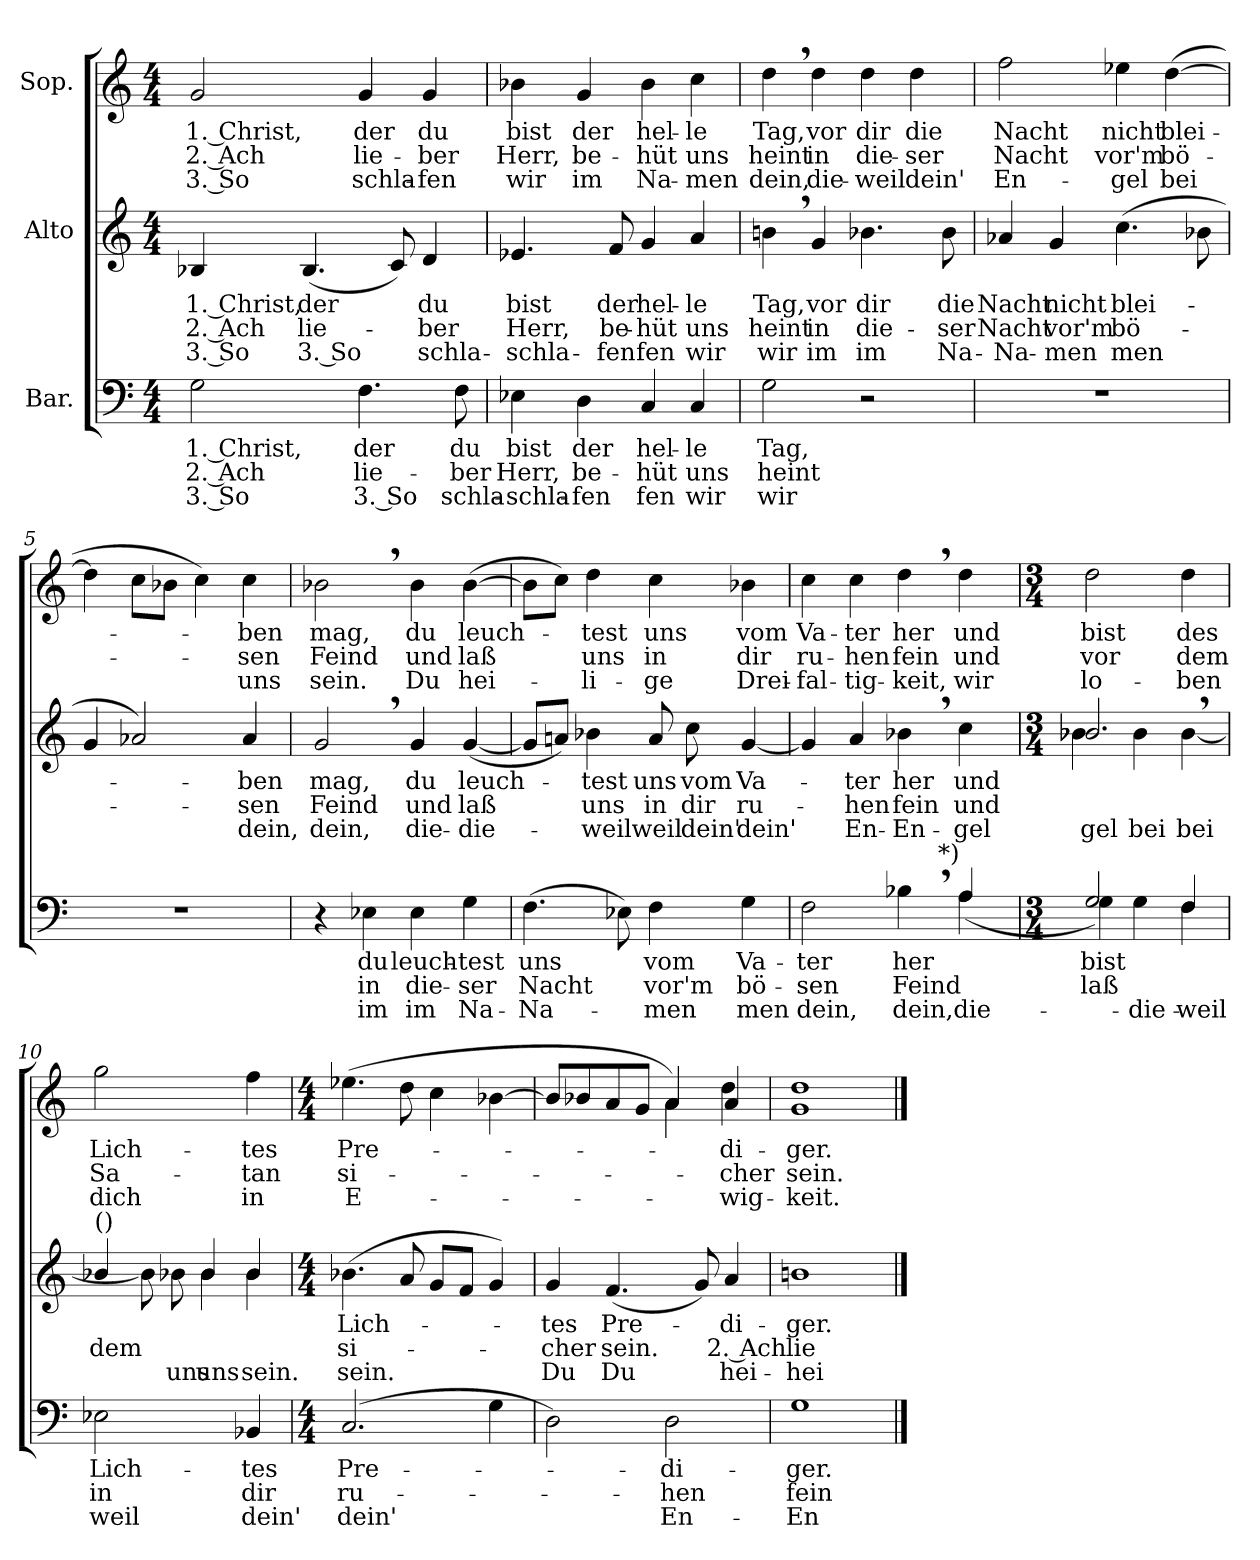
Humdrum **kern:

**kern	**text	**text	**text	**kern	**text	**text	**text	**kern	**text	**text	**text
*part3	*part3	*part3	*part3	*part2	*part2	*part2	*part2	*part1	*part1	*part1	*part1
*staff3	*staff3	*staff3	*staff3	*staff2	*staff2	*staff2	*staff2	*staff1	*staff1	*staff1	*staff1
*I"Bar.	*	*	*	*I"Alto	*	*	*	*I"Sop.	*	*	*
*clefF4	*	*	*	*clefG2	*	*	*	*clefG2	*	*	*
*k[]	*	*	*	*k[]	*	*	*	*k[]	*	*	*
*C:	*	*	*	*C:	*	*	*	*C:	*	*	*
*M4/4	*	*	*	*M4/4	*	*	*	*M4/4	*	*	*
=1	=1	=1	=1	=1	=1	=1	=1	=1	=1	=1	=1
!	!LO:LY:b	!LO:LY:b	!LO:LY:b	!	!LO:LY:b	!LO:LY:b	!LO:LY:b	!	!LO:LY:b	!LO:LY:b	!LO:LY:b
2G\	1. Christ,	2. Ach	3. So	4B-X/	1. Christ,	2. Ach	3. So	2g/	1. Christ,	2. Ach	3. So
!	!	!	!	!	!LO:LY:b	!LO:LY:b	!LO:LY:b	!	!	!	!
.	.	.	.	(<4.B-/	der	lie-	3. So	.	.	.	.
!	!LO:LY:b	!LO:LY:b	!LO:LY:b	!	!	!	!	!	!LO:LY:b	!LO:LY:b	!LO:LY:b
4.F\	der	lie-	3. So	.	.	.	.	4g/	der	lie-	-schla-
.	.	.	.	8c/)	.	.	.	.	.	.	.
!	!	!	!	!	!LO:LY:b	!LO:LY:b	!LO:LY:b	!	!LO:LY:b	!LO:LY:b	!LO:LY:b
.	.	.	.	4d/	du	-ber	schla-	4g/	du	-ber	fen
!	!LO:LY:b	!LO:LY:b	!LO:LY:b	!	!	!	!	!	!	!	!
8F\	du	-ber	schla-	.	.	.	.	.	.	.	.
=2	=2	=2	=2	=2	=2	=2	=2	=2	=2	=2	=2
!	!LO:LY:b	!LO:LY:b	!LO:LY:b	!	!LO:LY:b	!LO:LY:b	!LO:LY:b	!	!LO:LY:b	!LO:LY:b	!LO:LY:b
4E-X\	bist	Herr,	-schla-	4.e-X/	bist	Herr,	-schla-	4b-X\	bist	Herr,	wir
!	!LO:LY:b	!LO:LY:b	!LO:LY:b	!	!	!	!	!	!LO:LY:b	!LO:LY:b	!LO:LY:b
4D\	der	be-	-fen	.	.	.	.	4g/	der	be-	im
!	!	!	!	!	!LO:LY:b	!LO:LY:b	!LO:LY:b	!	!	!	!
.	.	.	.	8f/	der	be-	-fen	.	.	.	.
!	!LO:LY:b	!LO:LY:b	!LO:LY:b	!	!LO:LY:b	!LO:LY:b	!LO:LY:b	!	!LO:LY:b	!LO:LY:b	!LO:LY:b
4C/	hel-	-hüt	fen	4g/	hel-	-hüt	fen	4b-\	hel-	-hüt	-Na-
!	!LO:LY:b	!LO:LY:b	!LO:LY:b	!	!LO:LY:b	!LO:LY:b	!LO:LY:b	!	!LO:LY:b	!LO:LY:b	!LO:LY:b
4C/	-le	uns	wir	4a/	-le	uns	wir	4cc\	-le	uns	men
=3	=3	=3	=3	=3	=3	=3	=3	=3	=3	=3	=3
!	!LO:LY:b	!LO:LY:b	!LO:LY:b	!	!LO:LY:b	!LO:LY:b	!LO:LY:b	!	!LO:LY:b	!LO:LY:b	!LO:LY:b
2G\	Tag,	heint	wir	4bn,>\	Tag,	heint	wir	4dd,>\	Tag,	heint	dein,
!	!	!	!	!	!LO:LY:b	!LO:LY:b	!LO:LY:b	!	!LO:LY:b	!LO:LY:b	!LO:LY:b
.	.	.	.	4g/	vor	in	im	4dd\	vor	in	-die-
!	!	!	!	!	!LO:LY:b	!LO:LY:b	!LO:LY:b	!	!LO:LY:b	!LO:LY:b	!LO:LY:b
2r	.	.	.	4.b-X\	dir	die-	im	4dd\	dir	die-	weil
!	!	!	!	!	!	!	!	!	!LO:LY:b	!LO:LY:b	!LO:LY:b
.	.	.	.	.	.	.	.	4dd\	die	-ser	dein'
!	!	!	!	!	!LO:LY:b	!LO:LY:b	!LO:LY:b	!	!	!	!
.	.	.	.	8b-\	die	-ser	Na-	.	.	.	.
!!LO:LB:g=z
=4	=4	=4	=4	=4	=4	=4	=4	=4	=4	=4	=4
!	!	!	!	!	!LO:LY:b	!LO:LY:b	!LO:LY:b	!	!LO:LY:b	!LO:LY:b	!LO:LY:b
1r	.	.	.	4a-X/	Nacht	Nacht	-Na-	2ff\	Nacht	Nacht	-En-
!	!	!	!	!	!LO:LY:b	!LO:LY:b	!LO:LY:b	!	!	!	!
.	.	.	.	4g/	nicht	vor'm	-men	.	.	.	.
!	!	!	!	!	!LO:LY:b	!LO:LY:b	!LO:LY:b	!	!LO:LY:b	!LO:LY:b	!LO:LY:b
.	.	.	.	(>4.cc\	blei-	bö-	men	4ee-X\	nicht	vor'm	gel
!	!	!	!	!	!	!	!	!	!LO:LY:b	!LO:LY:b	!LO:LY:b
.	.	.	.	.	.	.	.	(>[4dd\	blei-	bö-	bei
.	.	.	.	8b-X\	.	.	.	.	.	.	.
=5	=5	=5	=5	=5	=5	=5	=5	=5	=5	=5	=5
1r	.	.	.	4g/	.	.	.	4dd\]	.	.	.
.	.	.	.	2a-X/)	.	.	.	8cc\L	.	.	.
.	.	.	.	.	.	.	.	8b-X\J	.	.	.
.	.	.	.	.	.	.	.	4cc\)	.	.	.
!	!	!	!	!	!LO:LY:b	!LO:LY:b	!LO:LY:b	!	!LO:LY:b	!LO:LY:b	!LO:LY:b
.	.	.	.	4a-/	-ben	-sen	dein,	4cc\	-ben	-sen	uns
=6	=6	=6	=6	=6	=6	=6	=6	=6	=6	=6	=6
!	!	!	!	!	!LO:LY:b	!LO:LY:b	!LO:LY:b	!	!LO:LY:b	!LO:LY:b	!LO:LY:b
4r	.	.	.	2g,>/	mag,	Feind	dein,	2b-X,>\	mag,	Feind	sein.
!	!LO:LY:b	!LO:LY:b	!LO:LY:b	!	!	!	!	!	!	!	!
4E-X\	du	in	im	.	.	.	.	.	.	.	.
!	!LO:LY:b	!LO:LY:b	!LO:LY:b	!	!LO:LY:b	!LO:LY:b	!LO:LY:b	!	!LO:LY:b	!LO:LY:b	!LO:LY:b
4E-\	leuch-	die-	im	4g/	du	und	die-	4b-\	du	und	Du
!	!LO:LY:b	!LO:LY:b	!LO:LY:b	!	!LO:LY:b	!LO:LY:b	!LO:LY:b	!	!LO:LY:b	!LO:LY:b	!LO:LY:b
4G\	-test	-ser	Na-	(<[4g/	leuch-	laß	-die-	(>[4b-\	leuch-	laß	-hei-
=7	=7	=7	=7	=7	=7	=7	=7	=7	=7	=7	=7
!	!LO:LY:b	!LO:LY:b	!LO:LY:b	!	!	!	!	!	!	!	!
(>4.F\	uns	Nacht	-Na-	8g/L]	.	.	.	8b-\L]	.	.	.
.	.	.	.	8an/J)	.	.	.	8cc\J)	.	.	.
!	!	!	!	!	!LO:LY:b	!LO:LY:b	!LO:LY:b	!	!LO:LY:b	!LO:LY:b	!LO:LY:b
.	.	.	.	4b-X\	-test	uns	-weil	4dd\	-test	uns	-li-
8E-X\)	.	.	.	.	.	.	.	.	.	.	.
!	!LO:LY:b	!LO:LY:b	!LO:LY:b	!	!LO:LY:b	!LO:LY:b	!LO:LY:b	!	!LO:LY:b	!LO:LY:b	!LO:LY:b
4F\	vom	vor'm	-men	8a/	uns	in	weil	4cc\	uns	in	ge
!	!	!	!	!	!LO:LY:b	!LO:LY:b	!LO:LY:b	!	!	!	!
.	.	.	.	8cc\	vom	dir	dein'	.	.	.	.
!	!LO:LY:b	!LO:LY:b	!LO:LY:b	!	!LO:LY:b	!LO:LY:b	!LO:LY:b	!	!LO:LY:b	!LO:LY:b	!LO:LY:b
4G\	Va-	bö-	men	[4g/	Va-	ru-	dein'	4b-X\	vom	dir	-Drei-
!!LO:PB:g=z
=8	=8	=8	=8	=8	=8	=8	=8	=8	=8	=8	=8
!	!LO:LY:b	!LO:LY:b	!LO:LY:b	!	!	!	!	!	!LO:LY:b	!LO:LY:b	!LO:LY:b
*^	*	*	*	*	*	*	*	*	*	*	*
*	*^	*	*	*	*	*	*	*	*	*	*	*
2F\	2.ryy	2ryy	-ter	-sen	dein,	4g/]	.	.	.	4cc\	Va-	ru-	-fal-
!	!	!	!	!	!	!	!LO:LY:b	!LO:LY:b	!LO:LY:b	!	!LO:LY:b	!LO:LY:b	!LO:LY:b
.	.	.	.	.	.	4a/	-ter	-hen	En-	4cc\	-ter	-hen	-tig-
!	!	!	!LO:LY:b	!LO:LY:b	!LO:LY:b	!	!LO:LY:b	!LO:LY:b	!LO:LY:b	!	!LO:LY:b	!LO:LY:b	!LO:LY:b
4B-X,>\	.	8.ryy	her	Feind	dein,	4b-X,>\	her	fein	-En-	4dd,>\	her	fein	keit,
!	!	!LO:TX:a:t=*)	!	!	!	!	!	!	!	!	!	!	!
.	.	4ryy	.	.	.	.	.	.	.	.	.	.	.
!	!	!	!LO:LY:b	!LO:LY:b	!	!	!	!	!	!	!	!	!
!	!	!	!	!	!LO:LY:b	!	!LO:LY:b	!LO:LY:b	!LO:LY:b	!	!LO:LY:b	!LO:LY:b	!LO:LY:b
4A/	(<4A\	.	.	.	die-	4cc\	und	und	-gel	4dd\	und	und	wir
.	.	16ryy	.	.	.	.	.	.	.	.	.	.	.
*v	*v	*v	*	*	*	*	*	*	*	*	*	*	*
=9	=9	=9	=9	=9	=9	=9	=9	=9	=9	=9	=9
*M3/4	*	*	*	*M3/4	*	*	*	*M3/4	*	*	*
*^	*	*	*	*	*	*	*	*	*	*	*
*	*^	*	*	*	*	*	*	*	*	*	*	*
!	!	!	!	!	!	!LO:TX:a:t=*)	!	!	!	!	!	!	!
!	!	!	!LO:LY:b	!LO:LY:b	!	!	!LO:LY:b	!LO:LY:b	!	!	!	!	!
*	*	*	*	*	*	*^	*	*	*	*	*	*	*
!	!	!	!	!	!	!	!	!	!	!LO:LY:b	!	!LO:LY:b	!LO:LY:b	!LO:LY:b
*	*v	*v	*	*	*	*	*	*	*	*	*	*	*	*
2G/	4G\)	bist	laß	.	2.b-X,>/	4b-\	.	.	gel	2dd\	bist	vor	-lo-
!	!	!	!	!LO:LY:b	!	!	!	!	!LO:LY:b	!	!	!	!
.	4G\	.	.	-die-	.	4b-\	.	.	bei	.	.	.	.
!	!	!LO:LY:b	!LO:LY:b	!	!	!	!	!	!	!	!	!	!
!	!	!	!	!LO:LY:b	!	!	!	!	!LO:LY:b	!	!LO:LY:b	!LO:LY:b	!LO:LY:b
4F/	4F\	.	.	-weil	.	[<4b-\	.	.	bei	4dd\	des	dem	ben
=10	=10	=10	=10	=10	=10	=10	=10	=10	=10	=10	=10	=10	=10
!	!	!	!	!	!LO:TX:a:t=()	!	!	!	!	!	!	!	!
!	!	!LO:LY:b	!LO:LY:b	!LO:LY:b	!	!	!LO:LY:b	!LO:LY:b	!	!	!LO:LY:b	!LO:LY:b	!LO:LY:b
*v	*v	*	*	*	*	*	*	*	*	*	*	*	*
2E-X\	Lich-	in	weil	4b-X/	8b-\]	.	dem	.	2gg\	Lich-	Sa-	dich
!	!	!	!	!	!	!	!	!LO:LY:b	!	!	!	!
.	.	.	.	.	8b-X\	.	.	uns	.	.	.	.
!	!	!	!	!	!	!LO:LY:b	!LO:LY:b	!	!	!	!	!
!	!	!	!	!	!	!	!	!LO:LY:b	!	!	!	!
.	.	.	.	4b-/	4b-\	.	.	uns	.	.	.	.
!	!LO:LY:b	!LO:LY:b	!LO:LY:b	!	!	!LO:LY:b	!LO:LY:b	!	!	!	!	!
!	!	!	!	!	!	!	!	!LO:LY:b	!	!LO:LY:b	!LO:LY:b	!LO:LY:b
4BB-X/	-tes	dir	dein'	4b-/	4b-\	.	.	sein.	4ff\	-tes	-tan	in
*	*	*	*	*v	*v	*	*	*	*	*	*	*
!!LO:LB:g=z
=11	=11	=11	=11	=11	=11	=11	=11	=11	=11	=11	=11
*M4/4	*	*	*	*M4/4	*	*	*	*M4/4	*	*	*
*	*	*	*	*^	*	*	*	*	*	*	*
!	!LO:LY:b	!LO:LY:b	!LO:LY:b	!	!	!LO:LY:b	!LO:LY:b	!LO:LY:b	!	!LO:LY:b	!LO:LY:b	!LO:LY:b
*	*	*	*	*v	*v	*	*	*	*	*	*	*
(2.C/	Pre-	ru-	dein'	(>4.b-X\	Lich-	si-	sein.	(>4.ee-X\	Pre-	si-	-E-
.	.	.	.	8a/	.	.	.	8dd\	.	.	.
.	.	.	.	8g/L	.	.	.	4cc\	.	.	.
.	.	.	.	8f/J	.	.	.	.	.	.	.
4G\	.	.	.	4g/)	.	.	.	[4b-X\	.	.	.
=12	=12	=12	=12	=12	=12	=12	=12	=12	=12	=12	=12
!	!	!	!	!	!LO:LY:b	!LO:LY:b	!LO:LY:b	!	!	!	!
*	*	*	*	*	*	*	*	*^	*	*	*
2D\)	.	.	.	4g/	-tes	-cher	Du	8b-/L]	2ryy	.	.	.
.	.	.	.	.	.	.	.	8b-X/	.	.	.	.
!	!	!	!	!	!LO:LY:b	!LO:LY:b	!LO:LY:b	!	!	!	!	!
.	.	.	.	(<4.f/	Pre-	sein.	Du	8a/	.	.	.	.
.	.	.	.	.	.	.	.	8g/J	.	.	.	.
!	!LO:LY:b	!LO:LY:b	!LO:LY:b	!	!	!	!	!	!	!	!	!
2D\	-di-	-hen	En-	.	.	.	.	4a/	4a\)	.	.	.
.	.	.	.	8g/)	.	.	.	.	.	.	.	.
!	!	!	!	!	!LO:LY:b	!LO:LY:b	!LO:LY:b	!	!	!LO:LY:b	!LO:LY:b	!LO:LY:b
.	.	.	.	4a/	-di-	2. Ach	hei-	4a/	4dd\	-di-	-cher	-wig-
=13	=13	=13	=13	=13	=13	=13	=13	=13	=13	=13	=13	=13
!	!LO:LY:b	!LO:LY:b	!LO:LY:b	!	!LO:LY:b	!LO:LY:b	!LO:LY:b	!	!	!LO:LY:b	!LO:LY:b	!LO:LY:b
1G	-ger.	fein	-En-	1bn	-ger.	lie-	-hei-	1g	1dd	-ger.	sein.	keit.
*	*	*	*	*	*	*	*	*v	*v	*	*	*
==	==	==	==	==	==	==	==	==	==	==	==
*-	*-	*-	*-	*-	*-	*-	*-	*-	*-	*-	*-
